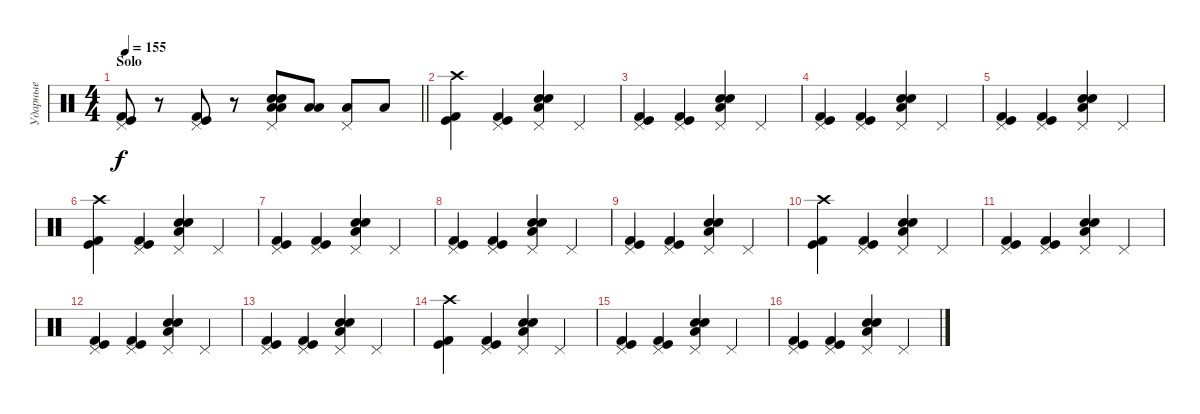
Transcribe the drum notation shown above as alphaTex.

\track ("Ударные" "Ударные") {instrument percussion}
\staff {score}
\articulation defaults
\ts (4 4)
\section ("" "Solo")
\tempo 155
\clef neutral
\barLineRight lightlight
\ks c
("Pedal Hi-Hat (hit)" "Kick (hit) 2" "Kick (hit)").8{dy f} r.8 ("Pedal Hi-Hat (hit)" "Kick (hit) 2" "Kick (hit)").8 r.8 ("Pedal Hi-Hat (hit)" "Snare (hit) 2" "Electric Snare (hit)" "Low Floor Tom (hit)" "Low Floor Tom (hit)").8 ("Low Floor Tom (hit)" "Low Floor Tom (hit)").8 ("Pedal Hi-Hat (hit)" "Low Floor Tom (hit)").8 "Low Floor Tom (hit)".8 |
("Crash high (hit)" "Kick (hit) 2" "Kick (hit)").4 ("Pedal Hi-Hat (hit)" "Kick (hit) 2" "Kick (hit)").4 ("Pedal Hi-Hat (hit)" "Snare (hit) 2" "Electric Snare (hit)" "Low Floor Tom (hit)").4 "Pedal Hi-Hat (hit)".4 |
("Pedal Hi-Hat (hit)" "Kick (hit) 2" "Kick (hit)").4 ("Pedal Hi-Hat (hit)" "Kick (hit) 2" "Kick (hit)").4 ("Pedal Hi-Hat (hit)" "Snare (hit) 2" "Electric Snare (hit)" "Low Floor Tom (hit)").4 "Pedal Hi-Hat (hit)".4 |
("Pedal Hi-Hat (hit)" "Kick (hit) 2" "Kick (hit)").4 ("Pedal Hi-Hat (hit)" "Kick (hit) 2" "Kick (hit)").4 ("Pedal Hi-Hat (hit)" "Snare (hit) 2" "Electric Snare (hit)" "Low Floor Tom (hit)").4 "Pedal Hi-Hat (hit)".4 |
("Pedal Hi-Hat (hit)" "Kick (hit) 2" "Kick (hit)").4 ("Pedal Hi-Hat (hit)" "Kick (hit) 2" "Kick (hit)").4 ("Pedal Hi-Hat (hit)" "Snare (hit) 2" "Electric Snare (hit)" "Low Floor Tom (hit)").4 "Pedal Hi-Hat (hit)".4 |
("Crash high (hit)" "Kick (hit) 2" "Kick (hit)").4 ("Pedal Hi-Hat (hit)" "Kick (hit) 2" "Kick (hit)").4 ("Pedal Hi-Hat (hit)" "Snare (hit) 2" "Electric Snare (hit)" "Low Floor Tom (hit)").4 "Pedal Hi-Hat (hit)".4 |
("Pedal Hi-Hat (hit)" "Kick (hit) 2" "Kick (hit)").4 ("Pedal Hi-Hat (hit)" "Kick (hit) 2" "Kick (hit)").4 ("Pedal Hi-Hat (hit)" "Snare (hit) 2" "Electric Snare (hit)" "Low Floor Tom (hit)").4 "Pedal Hi-Hat (hit)".4 |
("Pedal Hi-Hat (hit)" "Kick (hit) 2" "Kick (hit)").4 ("Pedal Hi-Hat (hit)" "Kick (hit) 2" "Kick (hit)").4 ("Pedal Hi-Hat (hit)" "Snare (hit) 2" "Electric Snare (hit)" "Low Floor Tom (hit)").4 "Pedal Hi-Hat (hit)".4 |
("Pedal Hi-Hat (hit)" "Kick (hit) 2" "Kick (hit)").4 ("Pedal Hi-Hat (hit)" "Kick (hit) 2" "Kick (hit)").4 ("Pedal Hi-Hat (hit)" "Snare (hit) 2" "Electric Snare (hit)" "Low Floor Tom (hit)").4 "Pedal Hi-Hat (hit)".4 |
("Crash high (hit)" "Kick (hit) 2" "Kick (hit)").4 ("Pedal Hi-Hat (hit)" "Kick (hit) 2" "Kick (hit)").4 ("Pedal Hi-Hat (hit)" "Snare (hit) 2" "Electric Snare (hit)" "Low Floor Tom (hit)").4 "Pedal Hi-Hat (hit)".4 |
("Pedal Hi-Hat (hit)" "Kick (hit) 2" "Kick (hit)").4 ("Pedal Hi-Hat (hit)" "Kick (hit) 2" "Kick (hit)").4 ("Pedal Hi-Hat (hit)" "Snare (hit) 2" "Electric Snare (hit)" "Low Floor Tom (hit)").4 "Pedal Hi-Hat (hit)".4 |
("Pedal Hi-Hat (hit)" "Kick (hit) 2" "Kick (hit)").4 ("Pedal Hi-Hat (hit)" "Kick (hit) 2" "Kick (hit)").4 ("Pedal Hi-Hat (hit)" "Snare (hit) 2" "Electric Snare (hit)" "Low Floor Tom (hit)").4 "Pedal Hi-Hat (hit)".4 |
("Pedal Hi-Hat (hit)" "Kick (hit) 2" "Kick (hit)").4 ("Pedal Hi-Hat (hit)" "Kick (hit) 2" "Kick (hit)").4 ("Pedal Hi-Hat (hit)" "Snare (hit) 2" "Electric Snare (hit)" "Low Floor Tom (hit)").4 "Pedal Hi-Hat (hit)".4 |
("Crash high (hit)" "Kick (hit) 2" "Kick (hit)").4 ("Pedal Hi-Hat (hit)" "Kick (hit) 2" "Kick (hit)").4 ("Pedal Hi-Hat (hit)" "Snare (hit) 2" "Electric Snare (hit)" "Low Floor Tom (hit)").4 "Pedal Hi-Hat (hit)".4 |
("Pedal Hi-Hat (hit)" "Kick (hit) 2" "Kick (hit)").4 ("Pedal Hi-Hat (hit)" "Kick (hit) 2" "Kick (hit)").4 ("Pedal Hi-Hat (hit)" "Snare (hit) 2" "Electric Snare (hit)" "Low Floor Tom (hit)").4 "Pedal Hi-Hat (hit)".4 |
("Pedal Hi-Hat (hit)" "Kick (hit) 2" "Kick (hit)").4 ("Pedal Hi-Hat (hit)" "Kick (hit) 2" "Kick (hit)").4 ("Pedal Hi-Hat (hit)" "Snare (hit) 2" "Electric Snare (hit)" "Low Floor Tom (hit)").4 "Pedal Hi-Hat (hit)".4
